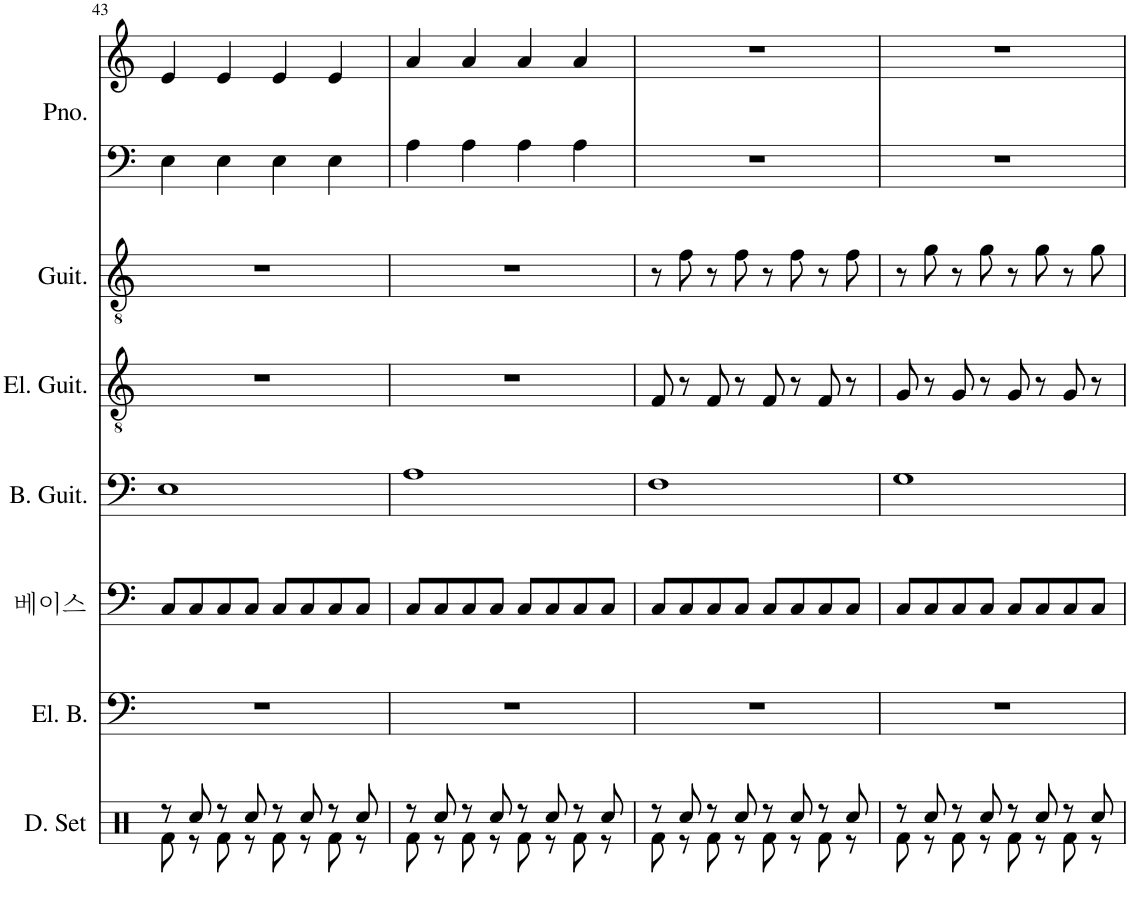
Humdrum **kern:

**kern	**kern	**kern	**kern	**kern	**kern	**kern	**kern
*part7	*part6	*part5	*part4	*part3	*part2	*part1	*part1
*staff8	*staff7	*staff6	*staff5	*staff4	*staff3	*staff2	*staff1
*I"드럼세트	*I"일렉트릭 베이스	*I"어쿠스틱 베이스	*I"베이스 기타	*I"일렉 기타	*I"어쿠스틱 기타	*I"Piano	*
*	*	*	*	*	*	*I'Pno.	*
!!LO:PB:g=z
*clefX	*clefF4	*clefF4	*clefF4	*clefGv2	*clefGv2	*clefF4	*clefG2
*	*Trd7c12	*Trd7c12	*Trd7c12	*	*	*	*
*k[]	*k[]	*k[]	*k[]	*k[]	*k[]	*k[]	*k[]
*M4/4	*M4/4	*M4/4	*M4/4	*M4/4	*M4/4	*M4/4	*M4/4
=43	=43	=43	=43	=43	=43	=43	=43
*^	*	*	*	*	*	*	*
8r	8Rf\	1r	8C/L	1E	1r	1r	4E\	4e/
8Rcc/	8r	.	8C/	.	.	.	.	.
8r	8Rf\	.	8C/	.	.	.	4E\	4e/
8Rcc/	8r	.	8C/J	.	.	.	.	.
8r	8Rf\	.	8C/L	.	.	.	4E\	4e/
8Rcc/	8r	.	8C/	.	.	.	.	.
8r	8Rf\	.	8C/	.	.	.	4E\	4e/
8Rcc/	8r	.	8C/J	.	.	.	.	.
=44	=44	=44	=44	=44	=44	=44	=44	=44
8r	8Rf\	1r	8C/L	1A	1r	1r	4A\	4a/
8Rcc/	8r	.	8C/	.	.	.	.	.
8r	8Rf\	.	8C/	.	.	.	4A\	4a/
8Rcc/	8r	.	8C/J	.	.	.	.	.
8r	8Rf\	.	8C/L	.	.	.	4A\	4a/
8Rcc/	8r	.	8C/	.	.	.	.	.
8r	8Rf\	.	8C/	.	.	.	4A\	4a/
8Rcc/	8r	.	8C/J	.	.	.	.	.
=45	=45	=45	=45	=45	=45	=45	=45	=45
8r	8Rf\	1r	8C/L	1F	8F/	8r	1r	1r
8Rcc/	8r	.	8C/	.	8r	8f\	.	.
8r	8Rf\	.	8C/	.	8F/	8r	.	.
8Rcc/	8r	.	8C/J	.	8r	8f\	.	.
8r	8Rf\	.	8C/L	.	8F/	8r	.	.
8Rcc/	8r	.	8C/	.	8r	8f\	.	.
8r	8Rf\	.	8C/	.	8F/	8r	.	.
8Rcc/	8r	.	8C/J	.	8r	8f\	.	.
=46	=46	=46	=46	=46	=46	=46	=46	=46
8r	8Rf\	1r	8C/L	1G	8G/	8r	1r	1r
8Rcc/	8r	.	8C/	.	8r	8g\	.	.
8r	8Rf\	.	8C/	.	8G/	8r	.	.
8Rcc/	8r	.	8C/J	.	8r	8g\	.	.
8r	8Rf\	.	8C/L	.	8G/	8r	.	.
8Rcc/	8r	.	8C/	.	8r	8g\	.	.
8r	8Rf\	.	8C/	.	8G/	8r	.	.
8Rcc/	8r	.	8C/J	.	8r	8g\	.	.
*v	*v	*	*	*	*	*	*	*
=	=	=	=	=	=	=	=
*-	*-	*-	*-	*-	*-	*-	*-
